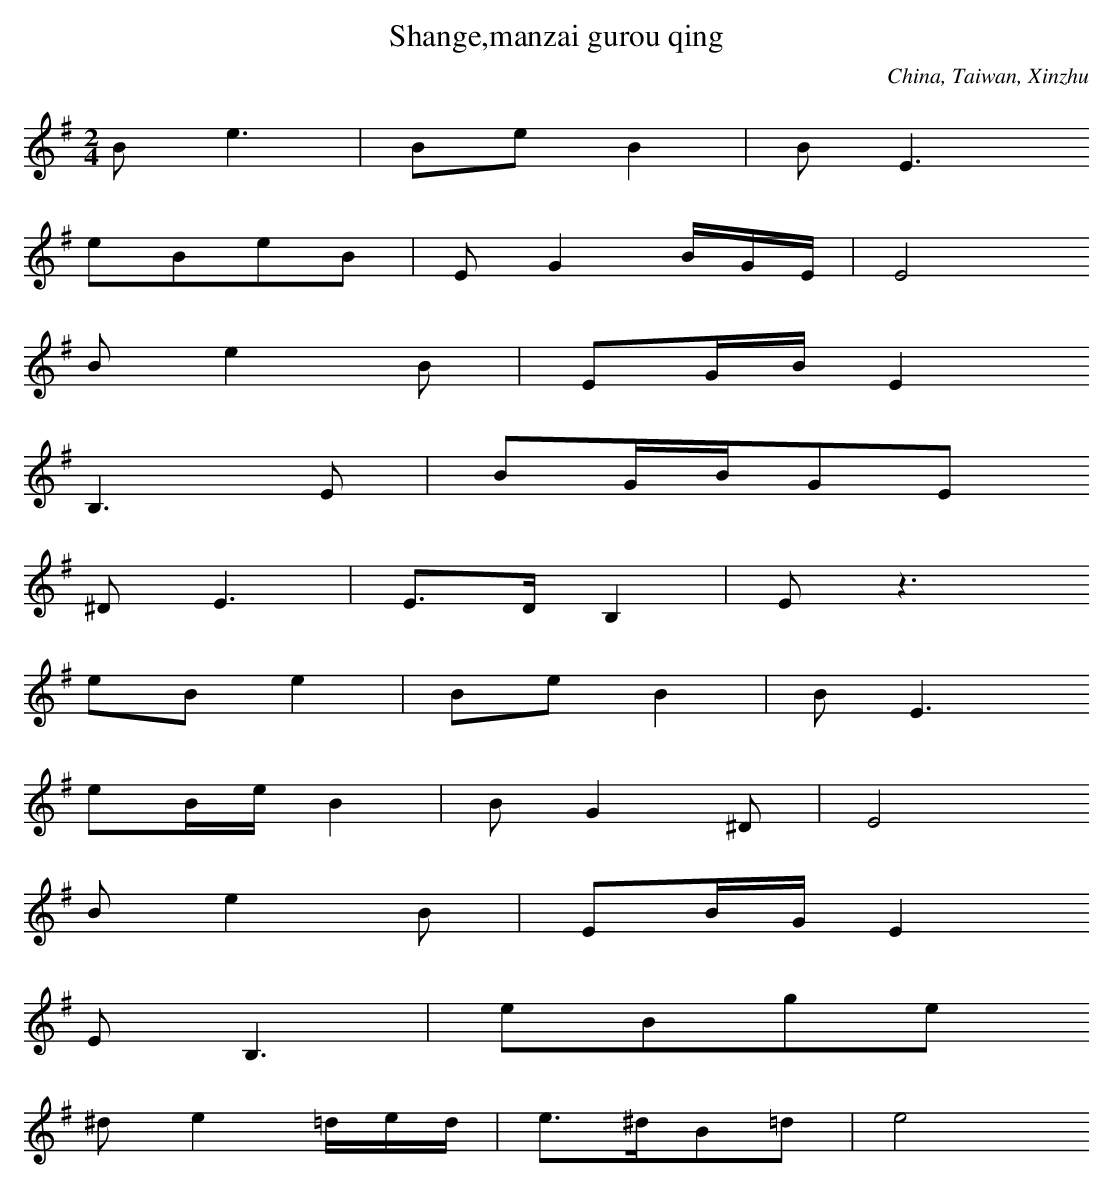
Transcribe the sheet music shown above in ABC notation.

X:1
T: Shange,manzai gurou qing
O: China, Taiwan, Xinzhu
M: 2/4
L: 1/16
K: G
B2e6 | B2e2B4 | B2E6
e2B2e2B2 | E2G4BGE | E8
B2e4B2 | E2GBE4
B,6E2 | B2GBG2E2
^D2E6 | E3DB,4 | E2z6
e2B2e4 | B2e2B4 | B2E6
e2BeB4 | B2G4^D2 | E8
B2e4B2 | E2BGE4
E2B,6 | e2B2g2e2
^d2e4=ded | e3^dB2=d2 | e8
